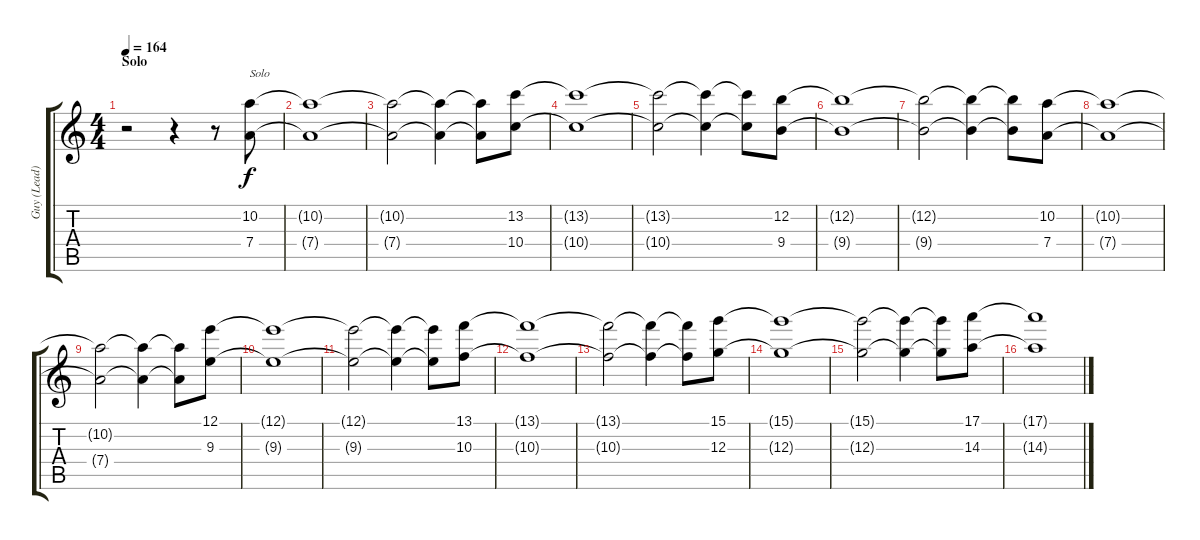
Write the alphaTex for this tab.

\track ("Guy (Lead)" "Guy (Lead)") {instrument distortionguitar}
\staff {score tabs}
\tuning (E4 B3 G3 D3 A2 E2) {hide}
\ts (4 4)
\section ("" "Solo")
\tempo 164
\clef g2
\ks c
r.2{dy f} r.4 r.8 (10.2 7.4).8{txt "Solo"} |
(10.2{t} 7.4{t}).1 |
(10.2{t} 7.4{t}).2 (10.2{t} 7.4{t}).4 (10.2{t} 7.4{t}).8 (13.2 10.4).8 |
(13.2{t} 10.4{t}).1 |
(13.2{t} 10.4{t}).2 (13.2{t} 10.4{t}).4 (13.2{t} 10.4{t}).8 (12.2 9.4).8 |
(12.2{t} 9.4{t}).1 |
(12.2{t} 9.4{t}).2 (12.2{t} 9.4{t}).4 (12.2{t} 9.4{t}).8 (10.2 7.4).8 |
(10.2{t} 7.4{t}).1 |
(10.2{t} 7.4{t}).2 (10.2{t} 7.4{t}).4 (10.2{t} 7.4{t}).8 (12.1 9.3).8 |
(12.1{t} 9.3{t}).1 |
(12.1{t} 9.3{t}).2 (12.1{t} 9.3{t}).4 (12.1{t} 9.3{t}).8 (13.1 10.3).8 |
(13.1{t} 10.3{t}).1 |
(13.1{t} 10.3{t}).2 (13.1{t} 10.3{t}).4 (13.1{t} 10.3{t}).8 (15.1 12.3).8 |
(15.1{t} 12.3{t}).1 |
(15.1{t} 12.3{t}).2 (15.1{t} 12.3{t}).4 (15.1{t} 12.3{t}).8 (17.1 14.3).8 |
(17.1{t} 14.3{t}).1
